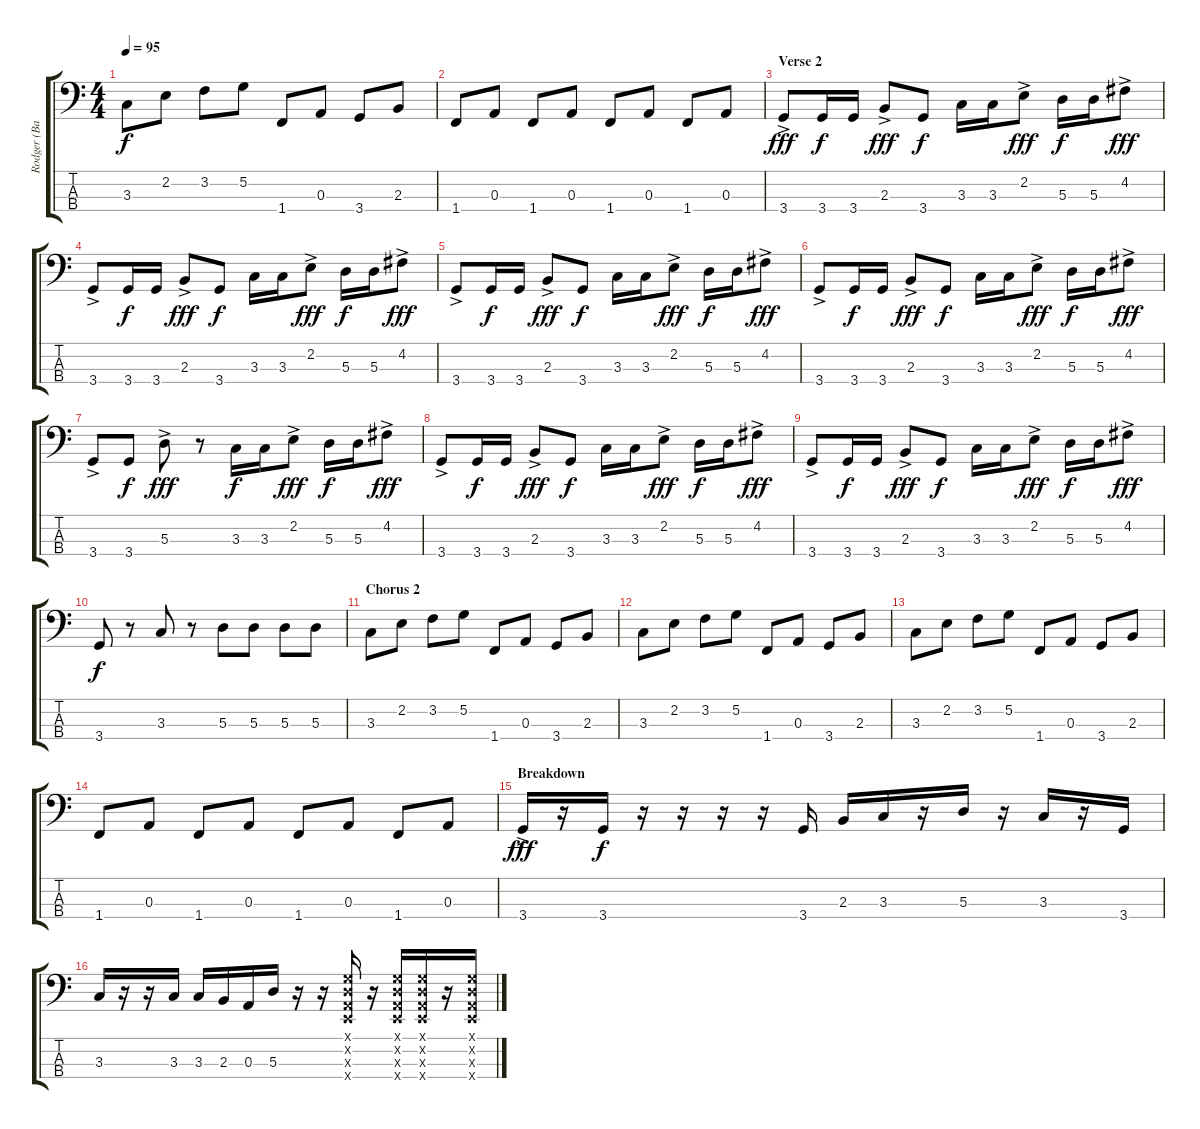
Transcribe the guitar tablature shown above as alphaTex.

\track ("Rodger (Bass)" "Rodger (Ba") {instrument electricbasspick}
\staff {score tabs}
\tuning (G2 D2 A1 E1) {hide}
\ts (4 4)
\tempo 95
\clef f4
\ks c
3.3.8{dy f} 2.2.8 3.2.8 5.2.8 1.4.8 0.3.8 3.4.8 2.3.8 |
1.4.8 0.3.8 1.4.8 0.3.8 1.4.8 0.3.8 1.4.8 0.3.8 |
\section ("" "Verse 2")
3.4{ac}.8{dy fff} 3.4.16{dy f} 3.4.16 2.3{ac}.8{dy fff} 3.4.8{dy f} 3.3.16 3.3.16 2.2{ac}.8{dy fff} 5.3.16{dy f} 5.3.16 4.2{ac}.8{dy fff} |
3.4{ac}.8 3.4.16{dy f} 3.4.16 2.3{ac}.8{dy fff} 3.4.8{dy f} 3.3.16 3.3.16 2.2{ac}.8{dy fff} 5.3.16{dy f} 5.3.16 4.2{ac}.8{dy fff} |
3.4{ac}.8 3.4.16{dy f} 3.4.16 2.3{ac}.8{dy fff} 3.4.8{dy f} 3.3.16 3.3.16 2.2{ac}.8{dy fff} 5.3.16{dy f} 5.3.16 4.2{ac}.8{dy fff} |
3.4{ac}.8 3.4.16{dy f} 3.4.16 2.3{ac}.8{dy fff} 3.4.8{dy f} 3.3.16 3.3.16 2.2{ac}.8{dy fff} 5.3.16{dy f} 5.3.16 4.2{ac}.8{dy fff} |
3.4{ac}.8 3.4.8{dy f} 5.3{ac}.8{dy fff} r.8 3.3.16{dy f} 3.3.16 2.2{ac}.8{dy fff} 5.3.16{dy f} 5.3.16 4.2{ac}.8{dy fff} |
3.4{ac}.8 3.4.16{dy f} 3.4.16 2.3{ac}.8{dy fff} 3.4.8{dy f} 3.3.16 3.3.16 2.2{ac}.8{dy fff} 5.3.16{dy f} 5.3.16 4.2{ac}.8{dy fff} |
3.4{ac}.8 3.4.16{dy f} 3.4.16 2.3{ac}.8{dy fff} 3.4.8{dy f} 3.3.16 3.3.16 2.2{ac}.8{dy fff} 5.3.16{dy f} 5.3.16 4.2{ac}.8{dy fff} |
3.4.8{dy f} r.8 3.3.8 r.8 5.3.8 5.3.8 5.3.8 5.3.8 |
\section ("" "Chorus 2")
3.3.8 2.2.8 3.2.8 5.2.8 1.4.8 0.3.8 3.4.8 2.3.8 |
3.3.8 2.2.8 3.2.8 5.2.8 1.4.8 0.3.8 3.4.8 2.3.8 |
3.3.8 2.2.8 3.2.8 5.2.8 1.4.8 0.3.8 3.4.8 2.3.8 |
1.4.8 0.3.8 1.4.8 0.3.8 1.4.8 0.3.8 1.4.8 0.3.8 |
\section ("" "Breakdown")
3.4{ac}.16{dy fff} r.16 3.4.16{dy f} r.16 r.16 r.16 r.16 3.4.16 2.3.16 3.3.16 r.16 5.3.16 r.16 3.3.16 r.16 3.4.16 |
3.3.16 r.16 r.16 3.3.16 3.3.16 2.3.16 0.3.16 5.3.16 r.16 r.16 (0.1{x} 0.2{x} 0.3{x} 0.4{x}).16 r.16 (0.1{x} 0.2{x} 0.3{x} 0.4{x}).16 (0.1{x} 0.2{x} 0.3{x} 0.4{x}).16 r.16 (0.1{x} 0.2{x} 0.3{x} 0.4{x}).16
